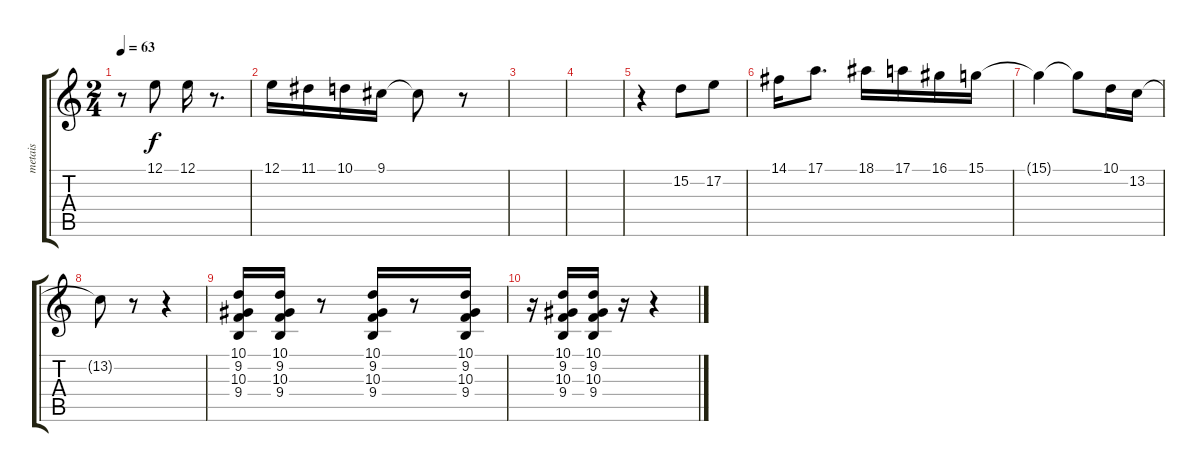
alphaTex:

\track ("metais" "metais") {instrument brasssection}
\staff {score tabs}
\tuning (E4 B3 G3 D3 A2 E2) {hide}
\ts (2 4)
\tempo 63
\clef g2
\ks c
r.8{dy f} 12.1.8 12.1.16 r.8{d} |
12.1.16 11.1.16 10.1.16 9.1.16 9.1{t}.8 r.8 |
|
|
r.4 15.2.8 17.2.8 |
14.1.16 17.1.8{d} 18.1.16 17.1.16 16.1.16 15.1.16 |
15.1{t}.4 15.1{t}.8 10.1.16 13.2.16 |
13.2{t}.8 r.8 r.4 |
(10.1 9.2 10.3 9.4).16 (10.1 9.2 10.3 9.4).16 r.8 (10.1 9.2 10.3 9.4).16 r.8 (10.1 9.2 10.3 9.4).16 |
r.16 (10.1 9.2 10.3 9.4).16 (10.1 9.2 10.3 9.4).16 r.16 r.4
